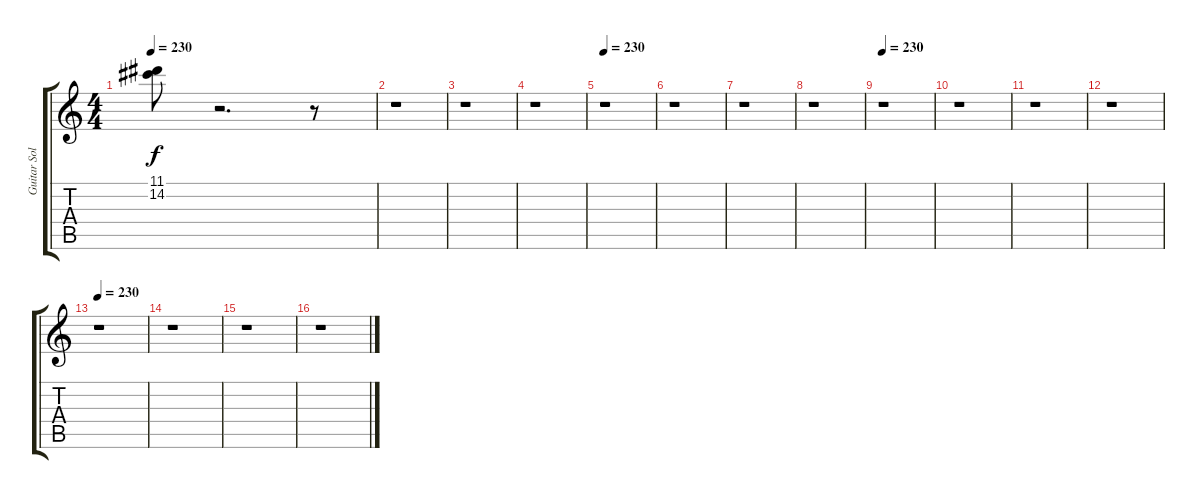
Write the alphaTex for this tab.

\track ("Guitar Solo" "Guitar Sol") {instrument distortionguitar}
\staff {score tabs}
\tuning (E4 B3 G3 D3 A2 E2) {hide}
\ts (4 4)
\tempo 230
\clef g2
\ks c
(11.1{t} 14.2{t}).8{dy f} r.2{d} r.8 |
r.1 |
r.1 |
r.1 |
\tempo 230
r.1 |
r.1 |
r.1 |
r.1 |
\tempo 230
r.1 |
r.1 |
r.1 |
r.1 |
\tempo 230
r.1 |
r.1 |
r.1 |
r.1
